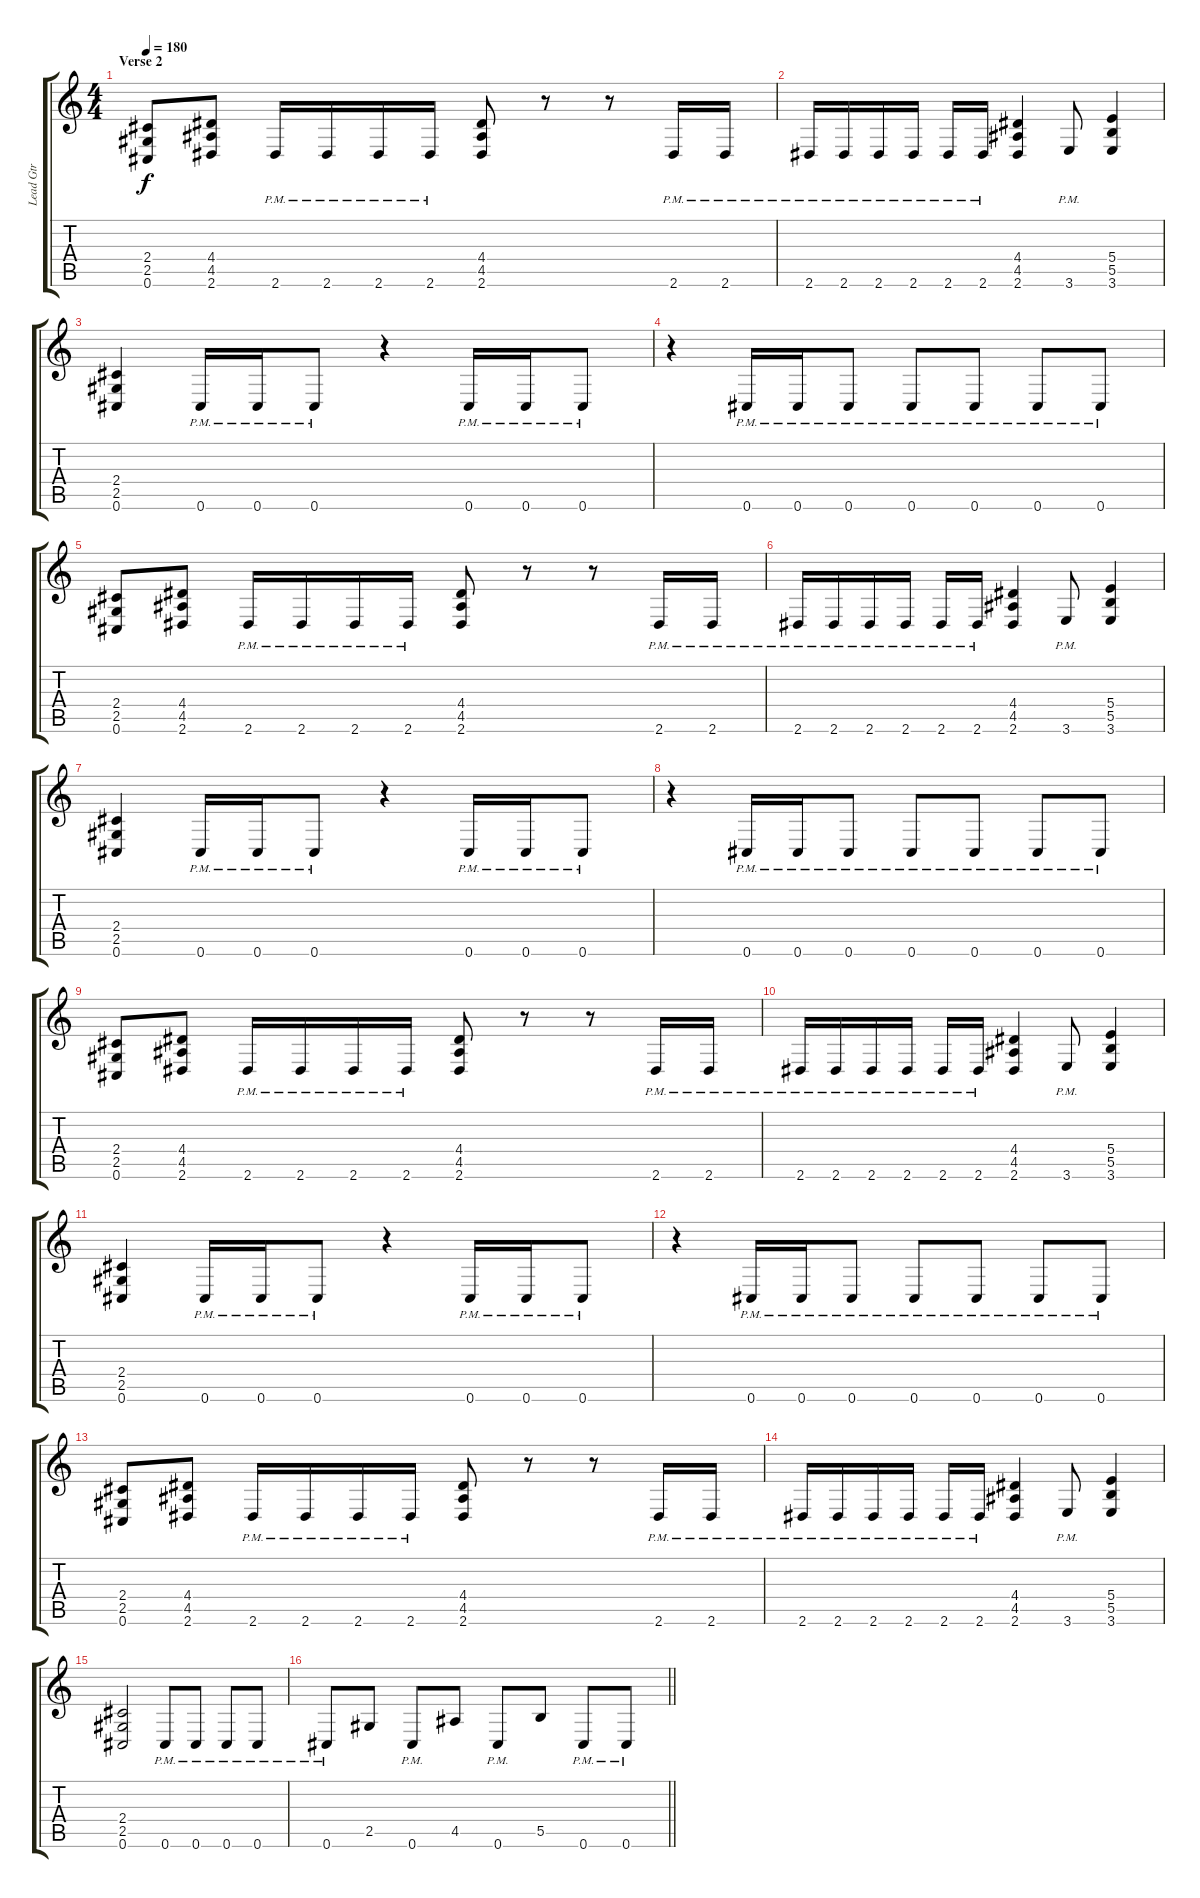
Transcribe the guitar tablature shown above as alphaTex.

\track ("Lead Gtr" "Lead Gtr") {instrument distortionguitar}
\staff {score tabs}
\tuning (Db4 Ab3 E3 B2 Gb2 Db2) {hide}
\ts (4 4)
\section ("" "Verse 2")
\tempo 180
\clef g2
\ks c
(2.4 2.5 0.6).8{dy f volume 3 instrument overdrivenguitar} (4.4 4.5 2.6).8 2.6{pm}.16 2.6{pm}.16 2.6{pm}.16 2.6{pm}.16 (4.4 4.5 2.6).8 r.8 r.8 2.6{pm}.16 2.6{pm}.16 |
2.6{pm}.16 2.6{pm}.16 2.6{pm}.16 2.6{pm}.16 2.6{pm}.16 2.6{pm}.16 (4.4 4.5 2.6).4 3.6{pm}.8 (5.4 5.5 3.6).4 |
(2.4 2.5 0.6).4 0.6{pm}.16 0.6{pm}.16 0.6{pm}.8 r.4 0.6{pm}.16 0.6{pm}.16 0.6{pm}.8 |
r.4 0.6{pm}.16 0.6{pm}.16 0.6{pm}.8 0.6{pm}.8 0.6{pm}.8 0.6{pm}.8 0.6{pm}.8 |
(2.4 2.5 0.6).8 (4.4 4.5 2.6).8 2.6{pm}.16 2.6{pm}.16 2.6{pm}.16 2.6{pm}.16 (4.4 4.5 2.6).8 r.8 r.8 2.6{pm}.16 2.6{pm}.16 |
2.6{pm}.16 2.6{pm}.16 2.6{pm}.16 2.6{pm}.16 2.6{pm}.16 2.6{pm}.16 (4.4 4.5 2.6).4 3.6{pm}.8 (5.4 5.5 3.6).4 |
(2.4 2.5 0.6).4 0.6{pm}.16 0.6{pm}.16 0.6{pm}.8 r.4 0.6{pm}.16 0.6{pm}.16 0.6{pm}.8 |
r.4 0.6{pm}.16 0.6{pm}.16 0.6{pm}.8 0.6{pm}.8 0.6{pm}.8 0.6{pm}.8 0.6{pm}.8 |
(2.4 2.5 0.6).8 (4.4 4.5 2.6).8 2.6{pm}.16 2.6{pm}.16 2.6{pm}.16 2.6{pm}.16 (4.4 4.5 2.6).8 r.8 r.8 2.6{pm}.16 2.6{pm}.16 |
2.6{pm}.16 2.6{pm}.16 2.6{pm}.16 2.6{pm}.16 2.6{pm}.16 2.6{pm}.16 (4.4 4.5 2.6).4 3.6{pm}.8 (5.4 5.5 3.6).4 |
(2.4 2.5 0.6).4 0.6{pm}.16 0.6{pm}.16 0.6{pm}.8 r.4 0.6{pm}.16 0.6{pm}.16 0.6{pm}.8 |
r.4 0.6{pm}.16 0.6{pm}.16 0.6{pm}.8 0.6{pm}.8 0.6{pm}.8 0.6{pm}.8 0.6{pm}.8 |
(2.4 2.5 0.6).8 (4.4 4.5 2.6).8 2.6{pm}.16 2.6{pm}.16 2.6{pm}.16 2.6{pm}.16 (4.4 4.5 2.6).8 r.8 r.8 2.6{pm}.16 2.6{pm}.16 |
2.6{pm}.16 2.6{pm}.16 2.6{pm}.16 2.6{pm}.16 2.6{pm}.16 2.6{pm}.16 (4.4 4.5 2.6).4 3.6{pm}.8 (5.4 5.5 3.6).4 |
(2.4 2.5 0.6).2 0.6{pm}.8 0.6{pm}.8 0.6{pm}.8 0.6{pm}.8 |
\barLineRight lightlight
0.6{pm}.8 2.5.8 0.6{pm}.8 4.5.8 0.6{pm}.8 5.5.8 0.6{pm}.8 0.6{pm}.8
